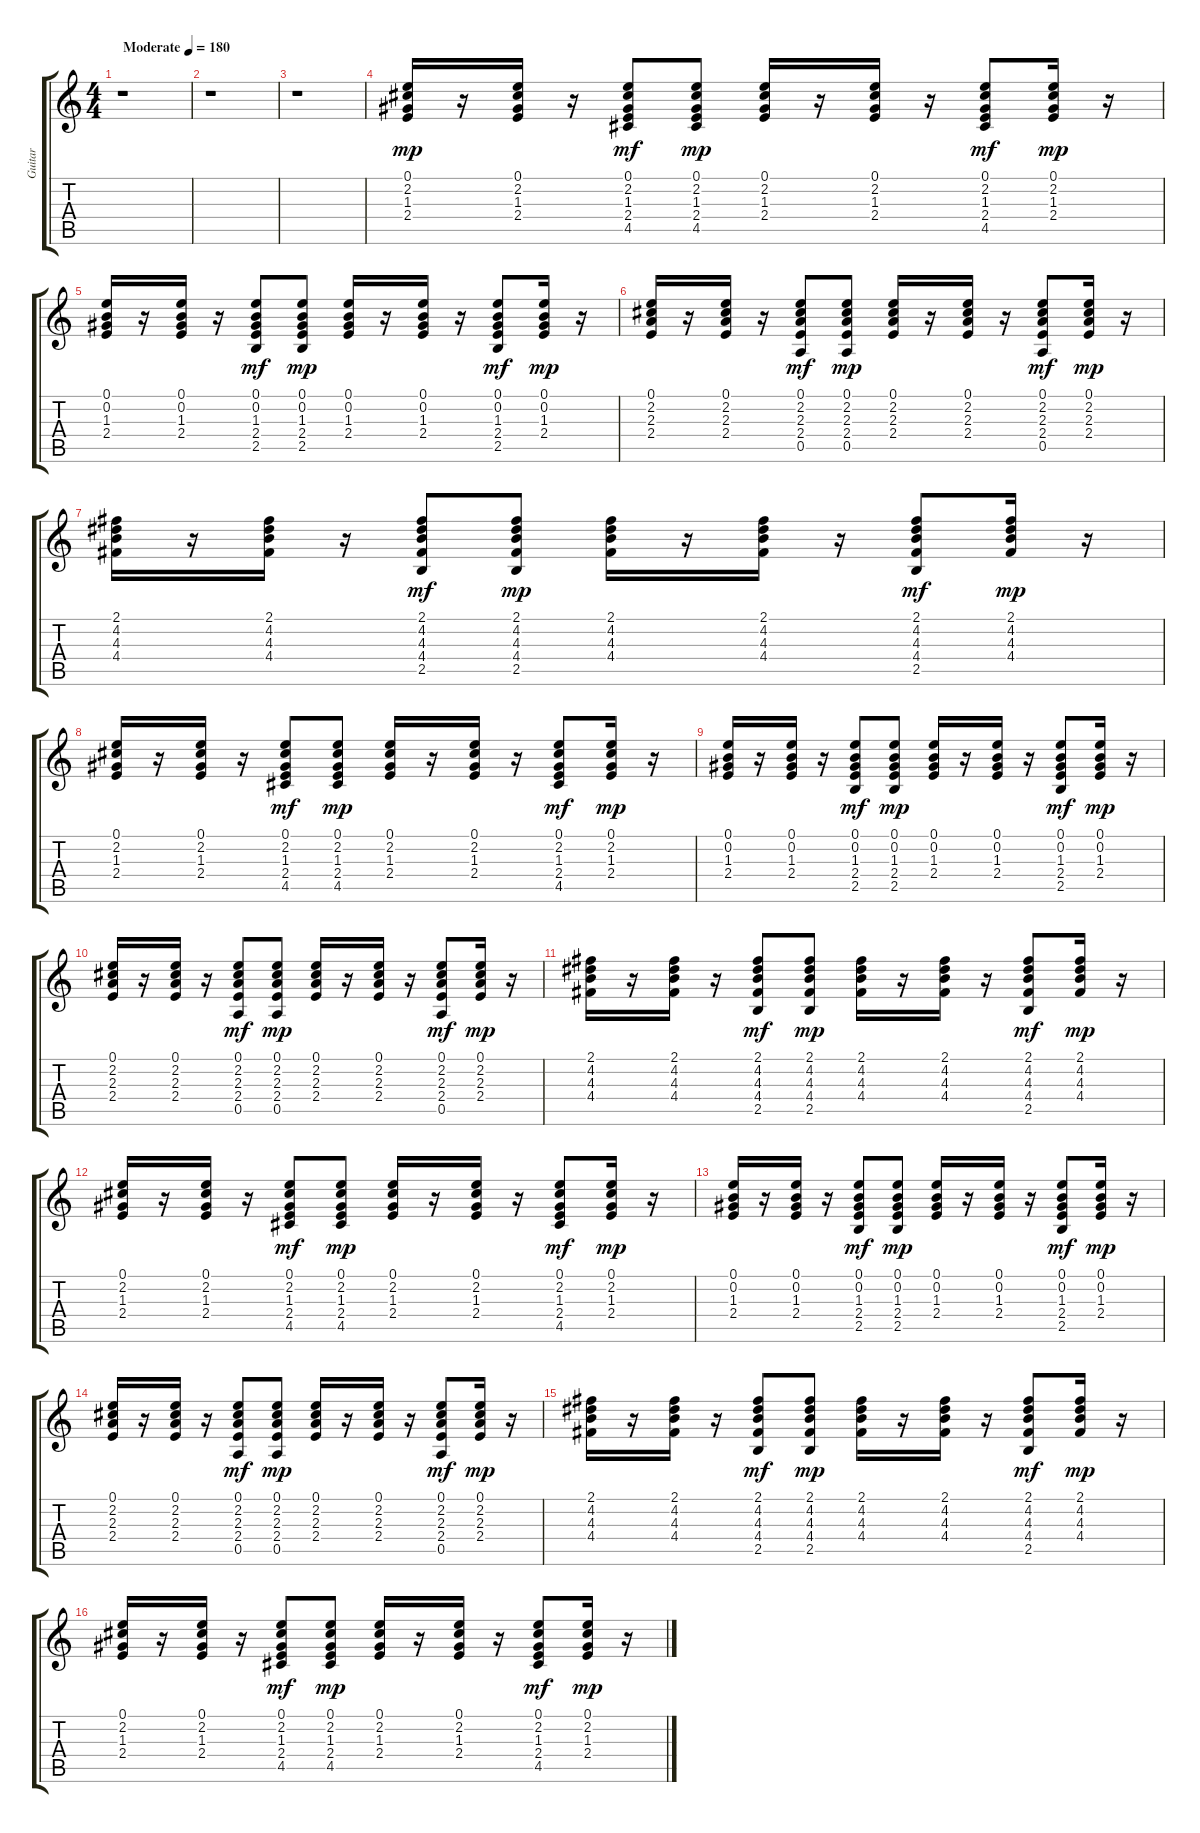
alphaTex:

\track ("Guitar" "Guitar") {instrument acousticguitarsteel}
\staff {score tabs}
\tuning (E4 B3 G3 D3 A2 E2) {hide}
\ts (4 4)
\tempo (180 "Moderate")
\clef g2
\ks c
r.1{dy mp instrument acousticguitarsteel} |
r.1 |
r.1 |
(0.1 2.2 1.3 2.4).16 r.16 (0.1 2.2 1.3 2.4).16 r.16 (0.1 2.2 1.3 2.4 4.5).8{dy mf} (0.1 2.2 1.3 2.4 4.5).8{dy mp} (0.1 2.2 1.3 2.4).16 r.16 (0.1 2.2 1.3 2.4).16 r.16 (0.1 2.2 1.3 2.4 4.5).8{dy mf} (0.1 2.2 1.3 2.4).16{dy mp} r.16 |
(0.1 0.2 1.3 2.4).16 r.16 (0.1 0.2 1.3 2.4).16 r.16 (0.1 0.2 1.3 2.4 2.5).8{dy mf} (0.1 0.2 1.3 2.4 2.5).8{dy mp} (0.1 0.2 1.3 2.4).16 r.16 (0.1 0.2 1.3 2.4).16 r.16 (0.1 0.2 1.3 2.4 2.5).8{dy mf} (0.1 0.2 1.3 2.4).16{dy mp} r.16 |
(0.1 2.2 2.3 2.4).16 r.16 (0.1 2.2 2.3 2.4).16 r.16 (0.1 2.2 2.3 2.4 0.5).8{dy mf} (0.1 2.2 2.3 2.4 0.5).8{dy mp} (0.1 2.2 2.3 2.4).16 r.16 (0.1 2.2 2.3 2.4).16 r.16 (0.1 2.2 2.3 2.4 0.5).8{dy mf} (0.1 2.2 2.3 2.4).16{dy mp} r.16 |
(2.1 4.2 4.3 4.4).16 r.16 (2.1 4.2 4.3 4.4).16 r.16 (2.1 4.2 4.3 4.4 2.5).8{dy mf} (2.1 4.2 4.3 4.4 2.5).8{dy mp} (2.1 4.2 4.3 4.4).16 r.16 (2.1 4.2 4.3 4.4).16 r.16 (2.1 4.2 4.3 4.4 2.5).8{dy mf} (2.1 4.2 4.3 4.4).16{dy mp} r.16 |
(0.1 2.2 1.3 2.4).16 r.16 (0.1 2.2 1.3 2.4).16 r.16 (0.1 2.2 1.3 2.4 4.5).8{dy mf} (0.1 2.2 1.3 2.4 4.5).8{dy mp} (0.1 2.2 1.3 2.4).16 r.16 (0.1 2.2 1.3 2.4).16 r.16 (0.1 2.2 1.3 2.4 4.5).8{dy mf} (0.1 2.2 1.3 2.4).16{dy mp} r.16 |
(0.1 0.2 1.3 2.4).16 r.16 (0.1 0.2 1.3 2.4).16 r.16 (0.1 0.2 1.3 2.4 2.5).8{dy mf} (0.1 0.2 1.3 2.4 2.5).8{dy mp} (0.1 0.2 1.3 2.4).16 r.16 (0.1 0.2 1.3 2.4).16 r.16 (0.1 0.2 1.3 2.4 2.5).8{dy mf} (0.1 0.2 1.3 2.4).16{dy mp} r.16 |
(0.1 2.2 2.3 2.4).16 r.16 (0.1 2.2 2.3 2.4).16 r.16 (0.1 2.2 2.3 2.4 0.5).8{dy mf} (0.1 2.2 2.3 2.4 0.5).8{dy mp} (0.1 2.2 2.3 2.4).16 r.16 (0.1 2.2 2.3 2.4).16 r.16 (0.1 2.2 2.3 2.4 0.5).8{dy mf} (0.1 2.2 2.3 2.4).16{dy mp} r.16 |
(2.1 4.2 4.3 4.4).16 r.16 (2.1 4.2 4.3 4.4).16 r.16 (2.1 4.2 4.3 4.4 2.5).8{dy mf} (2.1 4.2 4.3 4.4 2.5).8{dy mp} (2.1 4.2 4.3 4.4).16 r.16 (2.1 4.2 4.3 4.4).16 r.16 (2.1 4.2 4.3 4.4 2.5).8{dy mf} (2.1 4.2 4.3 4.4).16{dy mp} r.16 |
(0.1 2.2 1.3 2.4).16 r.16 (0.1 2.2 1.3 2.4).16 r.16 (0.1 2.2 1.3 2.4 4.5).8{dy mf} (0.1 2.2 1.3 2.4 4.5).8{dy mp} (0.1 2.2 1.3 2.4).16 r.16 (0.1 2.2 1.3 2.4).16 r.16 (0.1 2.2 1.3 2.4 4.5).8{dy mf} (0.1 2.2 1.3 2.4).16{dy mp} r.16 |
(0.1 0.2 1.3 2.4).16 r.16 (0.1 0.2 1.3 2.4).16 r.16 (0.1 0.2 1.3 2.4 2.5).8{dy mf} (0.1 0.2 1.3 2.4 2.5).8{dy mp} (0.1 0.2 1.3 2.4).16 r.16 (0.1 0.2 1.3 2.4).16 r.16 (0.1 0.2 1.3 2.4 2.5).8{dy mf} (0.1 0.2 1.3 2.4).16{dy mp} r.16 |
(0.1 2.2 2.3 2.4).16 r.16 (0.1 2.2 2.3 2.4).16 r.16 (0.1 2.2 2.3 2.4 0.5).8{dy mf} (0.1 2.2 2.3 2.4 0.5).8{dy mp} (0.1 2.2 2.3 2.4).16 r.16 (0.1 2.2 2.3 2.4).16 r.16 (0.1 2.2 2.3 2.4 0.5).8{dy mf} (0.1 2.2 2.3 2.4).16{dy mp} r.16 |
(2.1 4.2 4.3 4.4).16 r.16 (2.1 4.2 4.3 4.4).16 r.16 (2.1 4.2 4.3 4.4 2.5).8{dy mf} (2.1 4.2 4.3 4.4 2.5).8{dy mp} (2.1 4.2 4.3 4.4).16 r.16 (2.1 4.2 4.3 4.4).16 r.16 (2.1 4.2 4.3 4.4 2.5).8{dy mf} (2.1 4.2 4.3 4.4).16{dy mp} r.16 |
(0.1 2.2 1.3 2.4).16 r.16 (0.1 2.2 1.3 2.4).16 r.16 (0.1 2.2 1.3 2.4 4.5).8{dy mf} (0.1 2.2 1.3 2.4 4.5).8{dy mp} (0.1 2.2 1.3 2.4).16 r.16 (0.1 2.2 1.3 2.4).16 r.16 (0.1 2.2 1.3 2.4 4.5).8{dy mf} (0.1 2.2 1.3 2.4).16{dy mp} r.16
